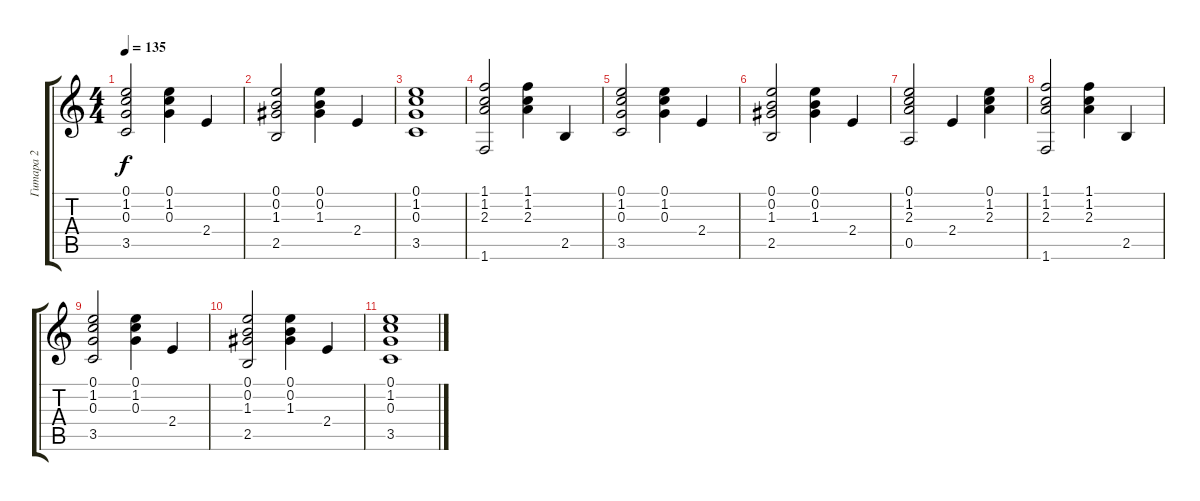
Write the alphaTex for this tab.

\track ("Гитара 2" "Гитара 2") {instrument acousticguitarnylon}
\staff {score tabs}
\tuning (E4 B3 G3 D3 A2 E2) {hide}
\ts (4 4)
\tempo 135
\clef g2
\ks c
(0.1 1.2 0.3 3.5).2{dy f} (0.1 1.2 0.3).4 2.4.4 |
(0.1 0.2 1.3 2.5).2 (0.1 0.2 1.3).4 2.4.4 |
(0.1 1.2 0.3 3.5).1 |
(1.1 1.2 2.3 1.6).2 (1.1 1.2 2.3).4 2.5.4 |
(0.1 1.2 0.3 3.5).2 (0.1 1.2 0.3).4 2.4.4 |
(0.1 0.2 1.3 2.5).2 (0.1 0.2 1.3).4 2.4.4 |
(0.1 1.2 2.3 0.5).2 2.4.4 (0.1 1.2 2.3).4 |
(1.1 1.2 2.3 1.6).2 (1.1 1.2 2.3).4 2.5.4 |
(0.1 1.2 0.3 3.5).2 (0.1 1.2 0.3).4 2.4.4 |
(0.1 0.2 1.3 2.5).2 (0.1 0.2 1.3).4 2.4.4 |
(0.1 1.2 0.3 3.5).1
